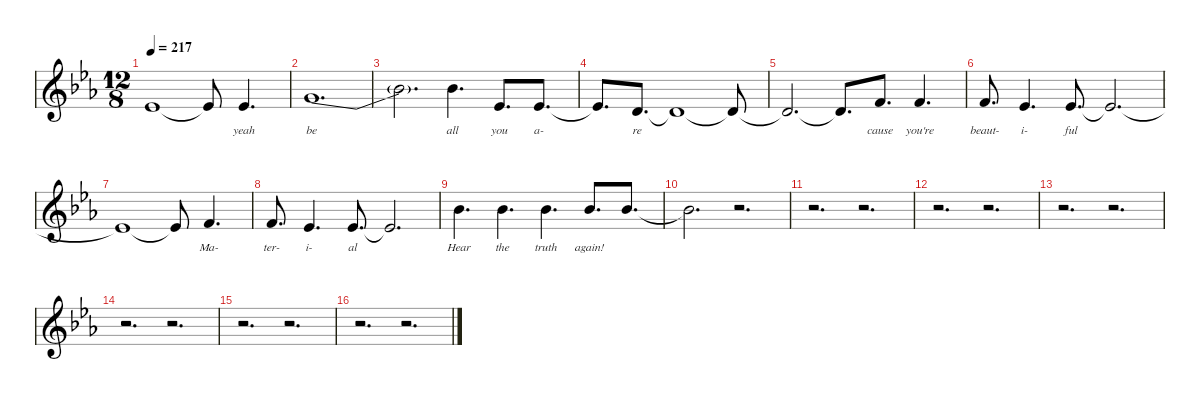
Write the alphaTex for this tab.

\defaultSystemsLayout 4
\hideDynamics
\bracketExtendMode nobrackets
\singleTrackTrackNamePolicy hidden
\multiTrackTrackNamePolicy hidden
\firstSystemTrackNameMode fullname
\firstSystemTrackNameOrientation horizontal
\otherSystemsTrackNameOrientation horizontal
\track ("Voice" "vla.") {instrument viola}
\staff {score}
\tuning (E4 B3 G3 D3 A2 E2 B1)
\ts (12 8)
\tempo 217
\clef g2
\ks eb
4.2{t acc b}.1{dy f beam Up} 4.2{t acc b}.8{beam Up} 4.2{acc b}.4{d lyrics (0 "yeah") lyrics (1 "") lyrics (2 "") lyrics (3 "") lyrics (4 "") dy fff beam Up} |
8.2{be (bend 0 0 60 6) acc forcenatural}.1{d lyrics (0 "be") lyrics (1 "") lyrics (2 "") lyrics (3 "") lyrics (4 "") beam Up} |
8.2{be (hold 0 6 60 6) t}.2{d beam Down} 11.2{acc b}.4{d lyrics (0 "all") lyrics (1 "") lyrics (2 "") lyrics (3 "") lyrics (4 "") beam Down} 8.3{acc b}.8{d lyrics (0 "you") lyrics (1 "") lyrics (2 "") lyrics (3 "") lyrics (4 "") beam Up} 8.3{acc b}.8{d lyrics (0 "a-") lyrics (1 "") lyrics (2 "") lyrics (3 "") lyrics (4 "") beam Up} |
8.3{t acc b}.8{d beam Up} 7.3{acc forcenatural}.8{d lyrics (0 "re") lyrics (1 "") lyrics (2 "") lyrics (3 "") lyrics (4 "") beam Up} 7.3{t acc forcenatural}.1{beam Up} 7.3{t acc forcenatural}.8{dy f beam Up} |
7.3{t acc forcenatural}.2{d dy fff beam Up} 7.3{t acc forcenatural}.8{d beam Up} 6.2{acc forcenatural}.8{d lyrics (0 "cause") lyrics (1 "") lyrics (2 "") lyrics (3 "") lyrics (4 "") beam Up} 6.2{acc forcenatural}.4{d lyrics (0 "you're") lyrics (1 "") lyrics (2 "") lyrics (3 "") lyrics (4 "") beam Up} |
6.2{acc forcenatural}.8{d lyrics (0 "beaut-") lyrics (1 "") lyrics (2 "") lyrics (3 "") lyrics (4 "") beam Up} 4.2{acc b}.4{d lyrics (0 "i-") lyrics (1 "") lyrics (2 "") lyrics (3 "") lyrics (4 "") beam Up} 4.2{acc b}.8{d lyrics (0 "ful") lyrics (1 "") lyrics (2 "") lyrics (3 "") lyrics (4 "") beam Up} 4.2{t acc b}.2{d beam Up} |
4.2{t acc b}.1{beam Up} 4.2{t acc b}.8{dy f beam Up} 6.2{acc forcenatural}.4{d lyrics (0 "Ma-") lyrics (1 "") lyrics (2 "") lyrics (3 "") lyrics (4 "") dy fff beam Up} |
6.2{acc forcenatural}.8{d lyrics (0 "ter-") lyrics (1 "") lyrics (2 "") lyrics (3 "") lyrics (4 "") beam Up} 4.2{acc b}.4{d lyrics (0 "i-") lyrics (1 "") lyrics (2 "") lyrics (3 "") lyrics (4 "") beam Up} 4.2{acc b}.8{d lyrics (0 "al") lyrics (1 "") lyrics (2 "") lyrics (3 "") lyrics (4 "") beam Up} 4.2{t acc b}.2{d beam Up} |
6.1{acc b}.4{d lyrics (0 "Hear") lyrics (1 "") lyrics (2 "") lyrics (3 "") lyrics (4 "") beam Down} 6.1{acc b}.4{d lyrics (0 "the") lyrics (1 "") lyrics (2 "") lyrics (3 "") lyrics (4 "") beam Down} 6.1{acc b}.4{d lyrics (0 "truth") lyrics (1 "") lyrics (2 "") lyrics (3 "") lyrics (4 "") beam Down} 6.1{acc b}.8{d lyrics (0 "again!") lyrics (1 "") lyrics (2 "") lyrics (3 "") lyrics (4 "") beam Up} 6.1{acc b}.8{d beam Up} |
6.1{t acc b}.2{d dy f beam Down} r.2{d beam Down} |
r.2{d beam Down} r.2{d beam Down} |
r.2{d beam Down} r.2{d beam Down} |
r.2{d beam Down} r.2{d beam Down} |
r.2{d beam Down} r.2{d beam Down} |
r.2{d beam Down} r.2{d beam Down} |
r.2{d beam Down} r.2{d beam Down}
